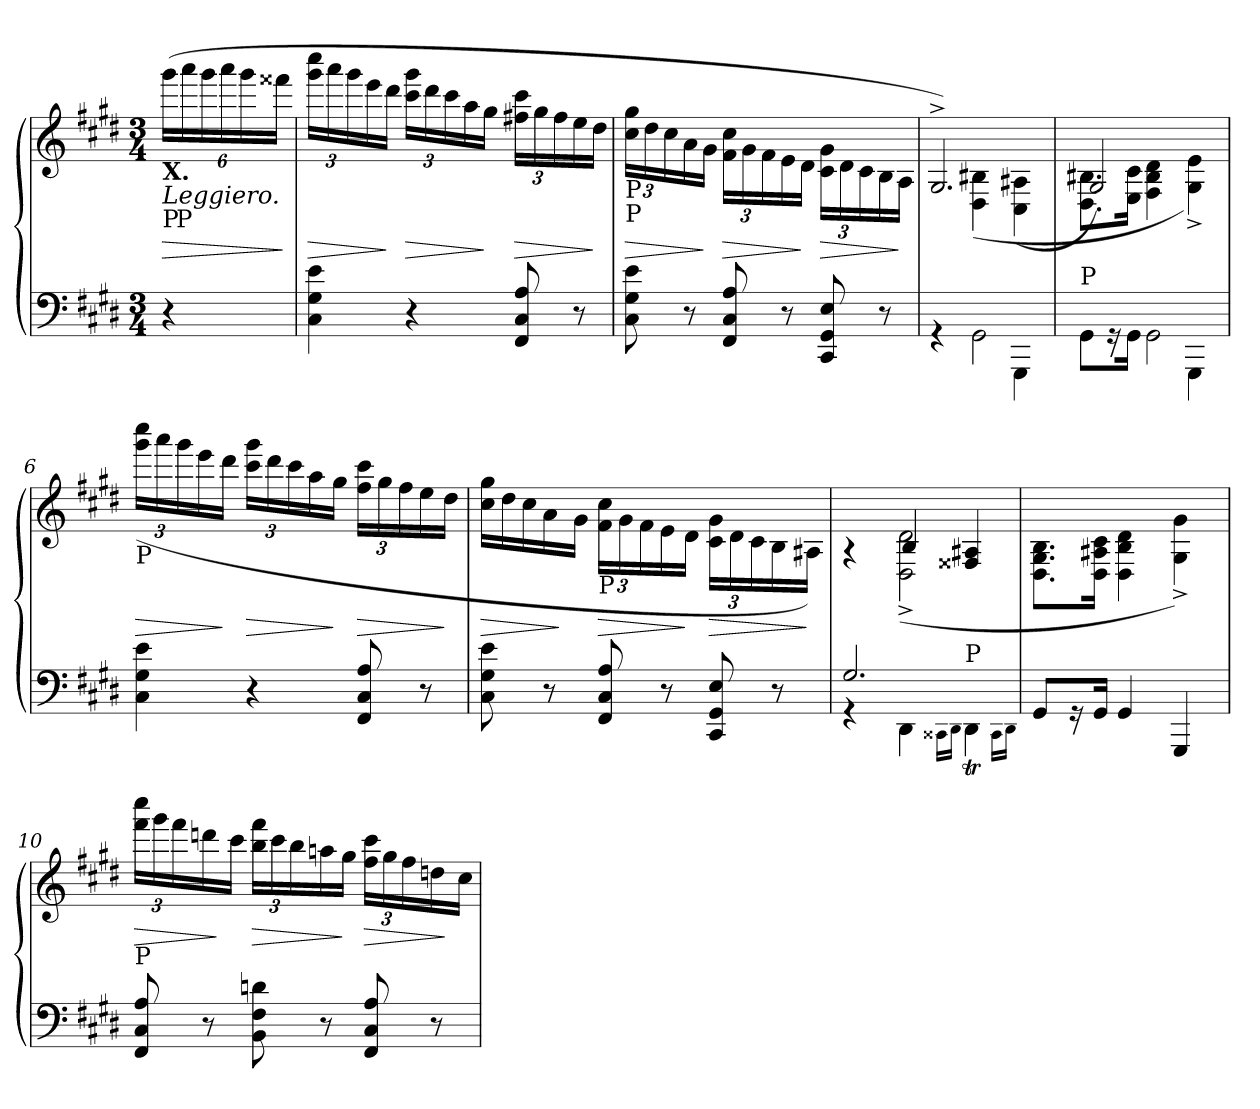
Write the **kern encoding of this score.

**kern	**kern	**dynam
*part1	*part1	*part1
*staff2	*staff1	*staff1/2
*clefF4	*clefG2	*
*k[f#c#g#d#]	*k[f#c#g#d#]	*
*c#:	*c#:	*
*M3/4	*M3/4	*
*MM144	*MM144	*
=1	=1	=1
!	!	!LO:HP:b
*	*^	*
*	*	*Xbrackettup	*
!	!LO:TX:b:B:t=X.	!	!
!	!LO:TX:b:i:t=Leggiero.	!	!
!	!LO:TX:b:t=P	!	!
4r	4ryy	(>24ggg#\LL	>
!	!	!LO:TX:b:t=P	!
.	.	24aaa\	.
.	.	24ggg#\	.
.	.	24aaa\	.
.	.	24ggg#\	.
.	.	24fff##X\JJ	.
*	*v	*v	*
.	.	]
=2	=2	=2
!	!LO:TX:b:t=P	!
!	!LO:TX:b:t=P	!
!	!	!LO:HP:b
*	*^	*
4C#\ 4G#\ 4e\	2.ryy	24ggg#\ 24cccc#\LL	>
.	.	24aaa\	.
.	.	24ggg#\	.
.	.	16eee\	.
.	.	16ddd#\JJ	]
!	!	!	!LO:HP:b
4r	.	24ccc#\ 24ggg#\LL	>
.	.	24ddd#\	.
.	.	24ccc#\	.
.	.	16aa\	.
.	.	16gg#\JJ	]
!	!	!	!LO:HP:b
8FF#/ 8C#/ 8A/	.	24ff#X\ 24ccc#\LL	>
.	.	24gg#\	.
.	.	24ff#\	.
8r	.	16ee\	.
.	.	16dd#\JJ	]
=3	=3	=3	=3
!	!LO:TX:b:t=P	!	!
!	!LO:TX:b:t=P	!	!
!	!	!	!LO:HP:b
8C#\ 8G#\ 8e\	2.ryy	24cc#\ 24gg#\LL	>
.	.	24dd#\	.
.	.	24cc#\	.
8r	.	16a\	.
.	.	16g#\JJ	]
!	!	!	!LO:HP:b
8FF#/ 8C#/ 8A/	.	24f#\ 24cc#\LL	>
.	.	24g#\	.
.	.	24f#\	.
8r	.	16e\	.
.	.	16d#\JJ	]
!	!	!	!LO:HP:b
8CC#/ 8GG#/ 8E/	.	24c#\ 24g#\LL	>
.	.	24d#\	.
.	.	24c#\	.
8r	.	16B\	.
.	.	16A\JJ	]
!!LO:LB:g=z
=4	=4	=4	=4
*^	*	*^	*
4rGG	2ryy	2.ryy	4ryy	2.G#^/)	.
2GG#\	.	.	(>4D#\ 4B#X\	.	.
.	4GGG#\	.	(>4C#\ 4A#X\	.	.
=5	=5	=5	=5	=5	=5
!LO:TX:a:t=P	!	!	!	!	!
8GG#\L	2ryy	2.ryy	8.D#\ 8.B#X\L	2G#/)	.
16rGG	.	.	.	.	.
16GG#\Jk	.	.	16E\ 16c#\Jk	.	.
2GG#\	.	.	4F#\ 4B#\ 4d#\	.	.
.	4GGG#\	.	4G#\^ 4e\^)	4ryy	.
=6	=6	=6	=6	=6	=6
!	!	!LO:TX:b:t=P	!	!	!
!	!	!	!	!	!LO:HP:b
*v	*v	*	*	*	*
*	*	*v	*v	*
4C#\ 4G#\ 4e\	2.ryy	(>24ggg#\ 24cccc#\LL	>
.	.	24aaa\	.
.	.	24ggg#\	.
.	.	16eee\	.
.	.	16ddd#\JJ	]
!	!	!	!LO:HP:b
4r	.	24ccc#\ 24ggg#\LL	>
.	.	24ddd#\	.
.	.	24ccc#\	.
.	.	16aa\	.
.	.	16gg#\JJ	]
!	!	!	!LO:HP:b
8FF#/ 8C#/ 8A/	.	24ff#\ 24ccc#\LL	>
.	.	24gg#\	.
.	.	24ff#\	.
8r	.	16ee\	.
.	.	16dd#\JJ	]
!!LO:LB:g=z
=7	=7	=7	=7
!	!	!	!LO:HP:b
*	*	*Xtuplet	*
*	*	*^	*
8C#\ 8G#\ 8e\	2.ryy	24cc#\ 24gg#\LL	8ryy	>
.	.	24dd#\	.	.
.	.	24cc#\	.	.
8r	.	16a\	32ryy	.
.	.	.	32ryy	]
.	.	16g#\JJ	16ryy	.
*	*	*tuplet	*	*
!	!	!LO:TX:b:t=P	!	!
!	!	!	!	!LO:HP:b
8FF#/ 8C#/ 8A/	.	24f#\ 24cc#\LL	4ryy	>
.	.	24g#\	.	.
.	.	24f#\	.	.
8r	.	16e\	.	.
.	.	16d#\JJ	.	]
!	!	!	!	!LO:HP:b
8CC#/ 8GG#/ 8E/	.	24c#\ 24g#\LL	4ryy	>
.	.	24d#\	.	.
.	.	24c#\	.	.
8r	.	16B\	.	.
.	.	16A#X\JJ)	.	]
=8	=8	=8	=8	=8
*^	*	*	*	*
2.G#/	4rGG	2.ryy	4r	4ryy	.
.	4DD#\	.	(>2D#\^ 2d#\^	4B/	.
.	16qCC##X\LL	.	.	.	.
.	16qDD#\JJ	.	.	.	.
!	!LO:TX:a:t=P	!	!	!	!
.	4DD#t\	.	.	4F##X/ 4A#X/	.
*	*	*v	*v	*v	*
.	16qCC##\LL	.	.
.	16qDD#\JJ	.	.
*v	*v	*	*
=9	=9	=9
*	*^	*
8GG#/L	2.ryy	8.D#\ 8.G#\ 8.B\L	.
16rGG	.	.	.
16GG#/Jk	.	16D#\ 16A#X\ 16c#\Jk	.
4GG#/	.	4D#\ 4B\ 4d#\	.
4GGG#/	.	4G#\^ 4g#\^)	.
!!LO:LB:g=z
=10	=10	=10	=10
!	!LO:TX:b:t=P	!	!
!	!	!	!LO:HP:b
*	*	*^	*
8FF#/ 8C#/ 8A/	2ryy	24fff#\ 24cccc#\LL	8ryy	>
.	.	24ggg#\	.	.
.	.	24fff#\	.	.
8r	.	16dddn\	32ryy	.
.	.	.	32ryy	]
.	.	16ccc#\JJ	16ryy	.
!	!	!	!	!LO:HP:b
8BB\ 8F#\ 8dn\	.	24bb\ 24fff#\LL	4ryy	>
.	.	24ccc#\	.	.
.	.	24bb\	.	.
8r	.	16aan\	.	.
.	.	16gg#\JJ	.	]
!	!	!	!	!LO:HP:b
8FF#/ 8C#/ 8A/	8ryy	24ff#\ 24ccc#\LL	4ryy	>
.	.	24gg#\	.	.
.	.	24ff#\	.	.
8r	32ryy	16ddn\	.	.
.	32ryy	.	.	]
.	16ryy	16cc#\JJ	.	.
*	*v	*v	*v	*
=	=	=
*-	*-	*-
